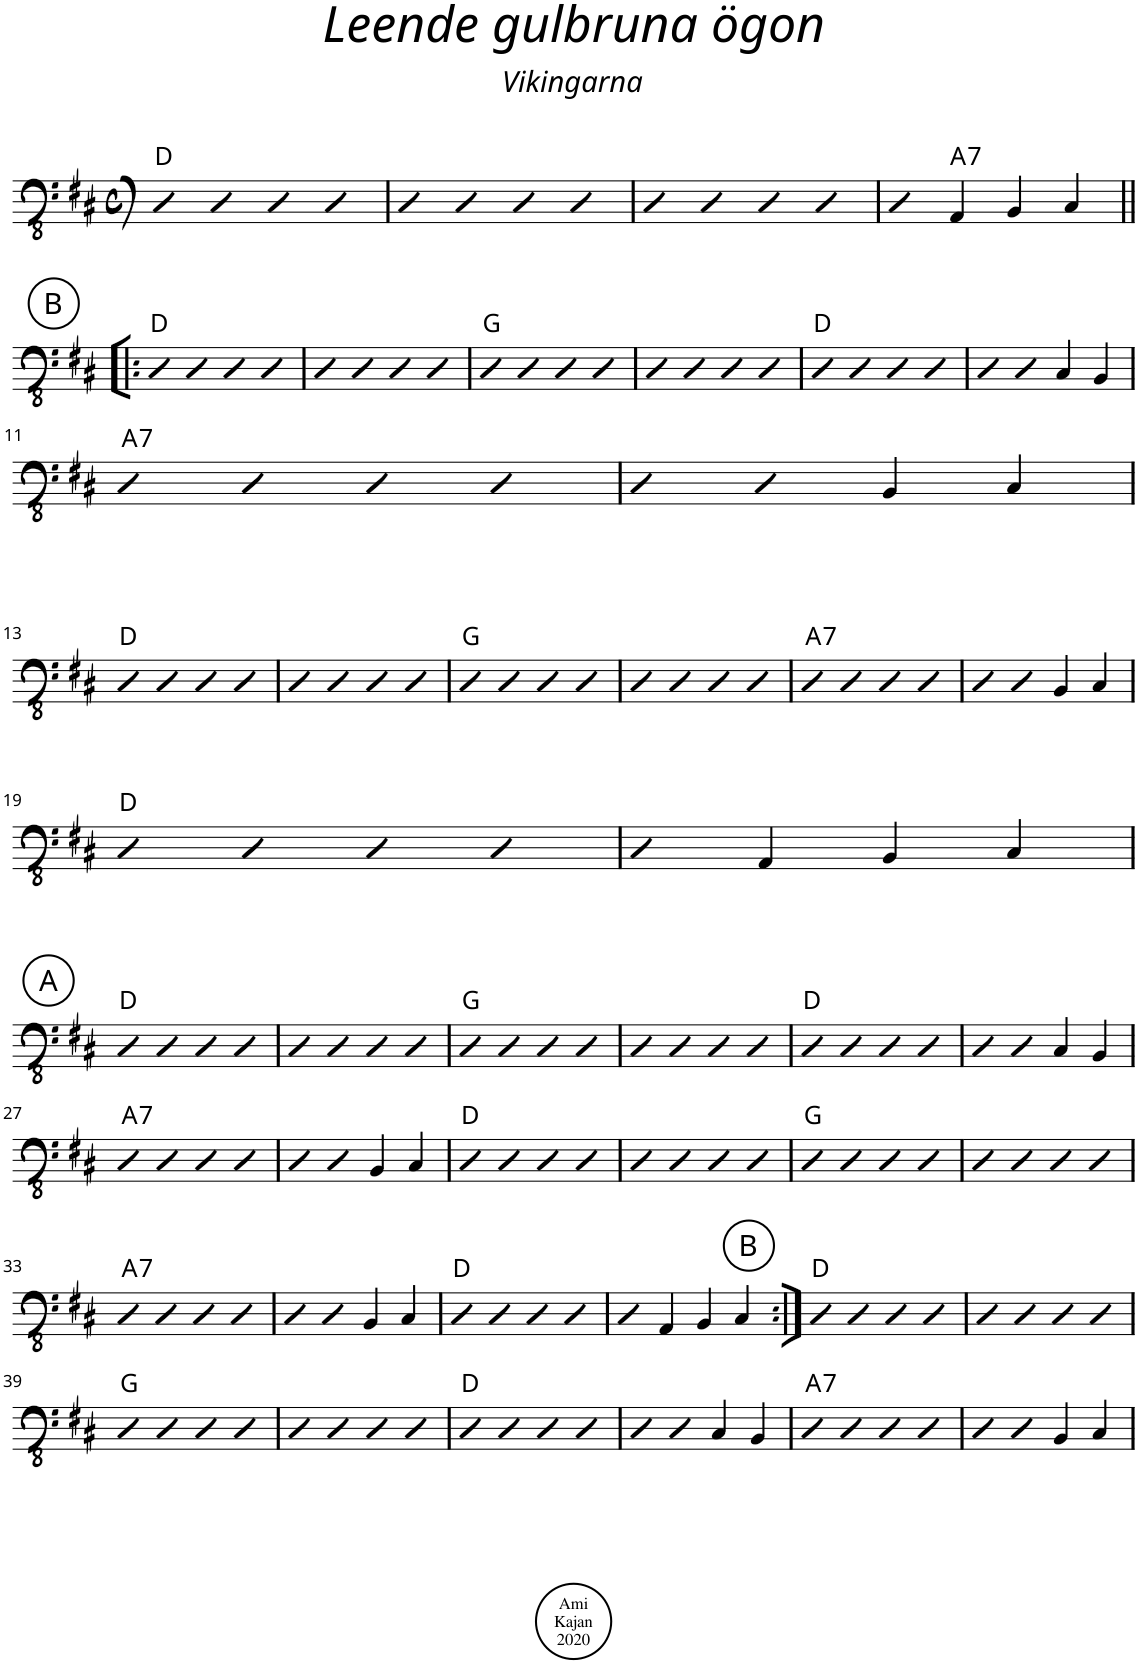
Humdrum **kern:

**kern	**harte
*part1	*part1
*staff1	*
*I"Acoustic Bass	*
*I'Bass	*
*clefFv4	*
*k[f#c#]	*
*M4/4	*
*met(c)	*
=1	=1
4BBB	D:maj
4BBB	.
4BBB	.
4BBB	.
=2	=2
4BBB	.
4BBB	.
4BBB	.
4BBB	.
=3	=3
4BBB	.
4BBB	.
4BBB	.
4BBB	.
=4	=4
4BBB	.
!	!LO:H:kt=7
4AAA/	A:7
4BBB/	.
4CC#/	.
!!LO:LB:g=z
!!LO:REH:place=s1:a:cj:enc=circle:fs=14:t=B
=5!|:	=5!|:
4BBB	D:maj
4BBB	.
4BBB	.
4BBB	.
=6	=6
4BBB	.
4BBB	.
4BBB	.
4BBB	.
=7	=7
4BBB	G:maj
4BBB	.
4BBB	.
4BBB	.
=8	=8
4BBB	.
4BBB	.
4BBB	.
4BBB	.
=9	=9
4BBB	D:maj
4BBB	.
4BBB	.
4BBB	.
=10	=10
4BBB	.
4BBB	.
4CC#/	.
4BBB/	.
!!LO:LB:g=z
=11	=11
!	!LO:H:kt=7
4BBB	A:7
4BBB	.
4BBB	.
4BBB	.
=12	=12
4BBB	.
4BBB	.
4BBB/	.
4CC#/	.
!!LO:LB:g=z
=13	=13
4BBB	D:maj
4BBB	.
4BBB	.
4BBB	.
=14	=14
4BBB	.
4BBB	.
4BBB	.
4BBB	.
=15	=15
4BBB	G:maj
4BBB	.
4BBB	.
4BBB	.
=16	=16
4BBB	.
4BBB	.
4BBB	.
4BBB	.
=17	=17
!	!LO:H:kt=7
4BBB	A:7
4BBB	.
4BBB	.
4BBB	.
=18	=18
4BBB	.
4BBB	.
4BBB/	.
4CC#/	.
!!LO:LB:g=z
=19	=19
4BBB	D:maj
4BBB	.
4BBB	.
4BBB	.
=20	=20
4BBB	.
4AAA/	.
4BBB/	.
4CC#/	.
!!LO:LB:g=z
!!LO:REH:place=s1:a:cj:enc=circle:fs=14:t=A
=21	=21
4BBB	D:maj
4BBB	.
4BBB	.
4BBB	.
=22	=22
4BBB	.
4BBB	.
4BBB	.
4BBB	.
=23	=23
4BBB	G:maj
4BBB	.
4BBB	.
4BBB	.
=24	=24
4BBB	.
4BBB	.
4BBB	.
4BBB	.
=25	=25
4BBB	D:maj
4BBB	.
4BBB	.
4BBB	.
=26	=26
4BBB	.
4BBB	.
4CC#/	.
4BBB/	.
!!LO:LB:g=z
=27	=27
!	!LO:H:kt=7
4BBB	A:7
4BBB	.
4BBB	.
4BBB	.
=28	=28
4BBB	.
4BBB	.
4BBB/	.
4CC#/	.
=29	=29
4BBB	D:maj
4BBB	.
4BBB	.
4BBB	.
=30	=30
4BBB	.
4BBB	.
4BBB	.
4BBB	.
=31	=31
4BBB	G:maj
4BBB	.
4BBB	.
4BBB	.
=32	=32
4BBB	.
4BBB	.
4BBB	.
4BBB	.
!!LO:LB:g=z
=33	=33
!	!LO:H:kt=7
4BBB	A:7
4BBB	.
4BBB	.
4BBB	.
=34	=34
4BBB	.
4BBB	.
4BBB/	.
4CC#/	.
=35	=35
4BBB	D:maj
4BBB	.
4BBB	.
4BBB	.
=36	=36
4BBB	.
4AAA/	.
4BBB/	.
4CC#/	.
!!LO:REH:place=s1:a:cj:enc=circle:fs=14:t=B
=37:|!	=37:|!
4BBB	D:maj
4BBB	.
4BBB	.
4BBB	.
=38	=38
4BBB	.
4BBB	.
4BBB	.
4BBB	.
!!LO:LB:g=z
=39	=39
4BBB	G:maj
4BBB	.
4BBB	.
4BBB	.
=40	=40
4BBB	.
4BBB	.
4BBB	.
4BBB	.
=41	=41
4BBB	D:maj
4BBB	.
4BBB	.
4BBB	.
=42	=42
4BBB	.
4BBB	.
4CC#/	.
4BBB/	.
=43	=43
!	!LO:H:kt=7
4BBB	A:7
4BBB	.
4BBB	.
4BBB	.
=44	=44
4BBB	.
4BBB	.
4BBB/	.
4CC#/	.
=	=
*-	*-
